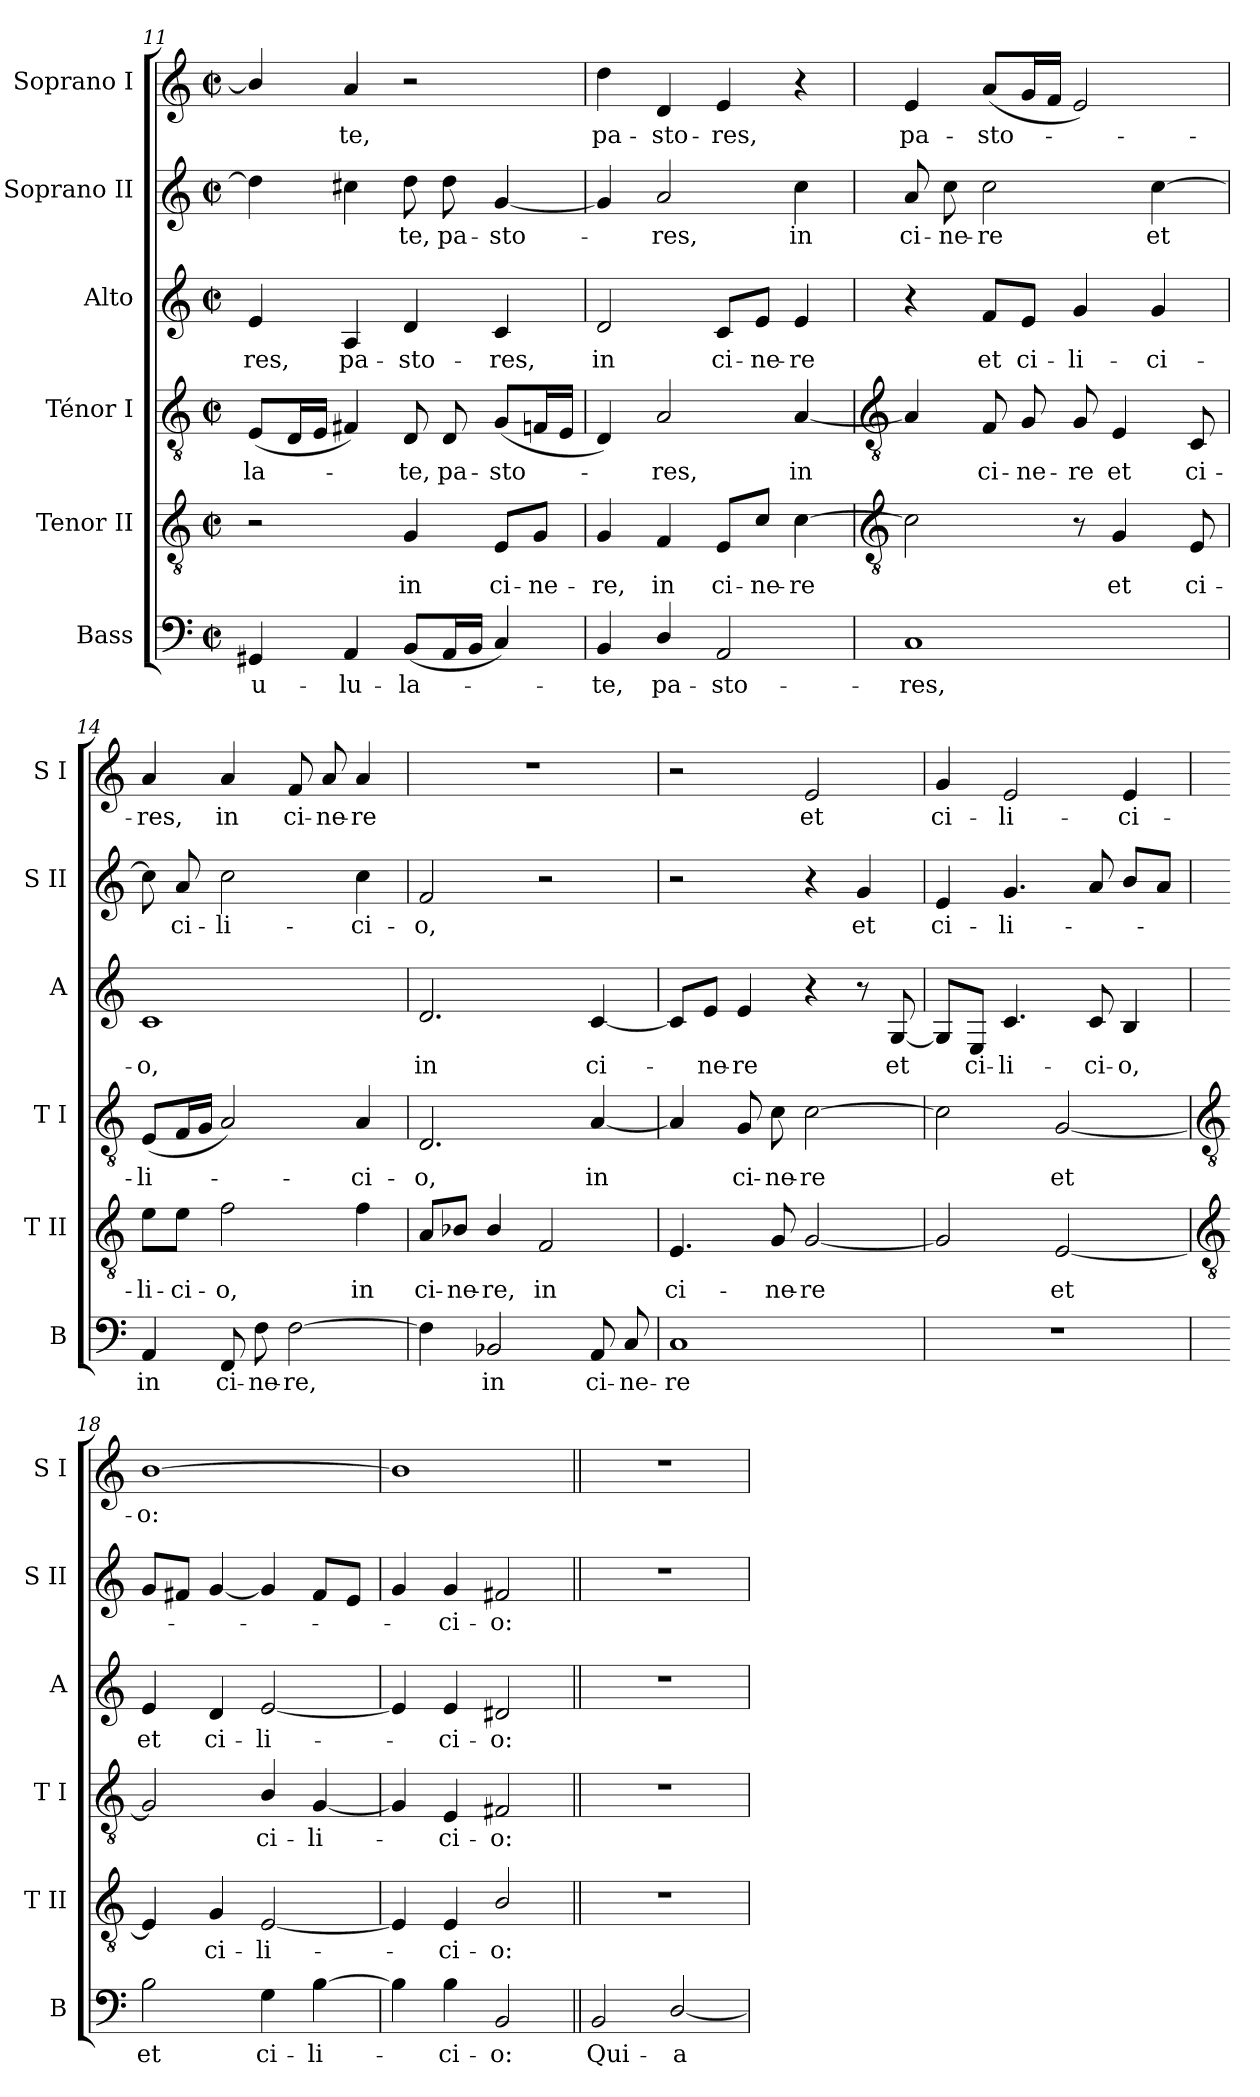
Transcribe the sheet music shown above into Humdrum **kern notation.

**kern	**text	**kern	**text	**kern	**text	**kern	**text	**kern	**text	**kern	**text
*part6	*part6	*part5	*part5	*part4	*part4	*part3	*part3	*part2	*part2	*part1	*part1
*staff6	*staff6	*staff5	*staff5	*staff4	*staff4	*staff3	*staff3	*staff2	*staff2	*staff1	*staff1
*I"Bass	*	*I"Tenor II	*	*I"Ténor I	*	*I"Alto	*	*I"Soprano II	*	*I"Soprano I	*
*I'B	*	*I'T II	*	*I'T I	*	*I'A	*	*I'S II	*	*I'S I	*
*clefF4	*	*clefGv2	*	*clefGv2	*	*clefG2	*	*clefG2	*	*clefG2	*
*k[]	*	*k[]	*	*k[]	*	*k[]	*	*k[]	*	*k[]	*
*C:	*	*C:	*	*C:	*	*C:	*	*C:	*	*C:	*
*M2/2	*	*M2/2	*	*M2/2	*	*M2/2	*	*M2/2	*	*M2/2	*
*met(c|)	*	*met(c|)	*	*met(c|)	*	*met(c|)	*	*met(c|)	*	*met(c|)	*
=11	=11	=11	=11	=11	=11	=11	=11	=11	=11	=11	=11
!	!LO:LY:b	!	!	!	!LO:LY:b	!	!LO:LY:b	!	!	!	!
4GG#X	u-	2r	.	(<8EL	-la-	4e	res,	4dd]	.	4b/]	.
.	.	.	.	16DL	.	.	.	.	.	.	.
.	.	.	.	16EJJ	.	.	.	.	.	.	.
!	!LO:LY:b	!	!	!	!	!	!LO:LY:b	!	!	!	!LO:LY:b
4AA	-lu-	.	.	4F#X)	.	4A	pa-	4cc#X	.	4a	te,
!	!LO:LY:b	!	!LO:LY:b	!	!LO:LY:b	!	!LO:LY:b	!	!LO:LY:b	!	!
(<8BBL	-la-	4G	in	8D	te,	4d	-sto-	8dd	te,	2r	.
!	!	!	!	!	!LO:LY:b	!	!	!	!LO:LY:b	!	!
16AAL	.	.	.	8D	pa-	.	.	8dd	pa-	.	.
16BBJJ	.	.	.	.	.	.	.	.	.	.	.
!	!	!	!LO:LY:b	!	!LO:LY:b	!	!LO:LY:b	!	!LO:LY:b	!	!
4C)	.	8E/L	ci-	(<8GL	-sto-	4c	-res,	[4g	-sto-	.	.
!	!	!	!LO:LY:b	!	!	!	!	!	!	!	!
.	.	8G/J	-ne-	16FnL	.	.	.	.	.	.	.
.	.	.	.	16EJJ	.	.	.	.	.	.	.
=12	=12	=12	=12	=12	=12	=12	=12	=12	=12	=12	=12
!	!LO:LY:b	!	!LO:LY:b	!	!	!	!LO:LY:b	!	!	!	!LO:LY:b
4BB	te,	4G	-re,	4D)	.	2d	in	4g]	.	4dd	pa-
!	!LO:LY:b	!	!LO:LY:b	!	!LO:LY:b	!	!	!	!LO:LY:b	!	!LO:LY:b
4D/	pa-	4F	in	2A	res,	.	.	2a	res,	4d	-sto-
!	!LO:LY:b	!	!LO:LY:b	!	!	!	!LO:LY:b	!	!	!	!LO:LY:b
2AA	-sto-	8E/L	ci-	.	.	8c/L	ci-	.	.	4e	-res,
!	!	!	!LO:LY:b	!	!	!	!LO:LY:b	!	!	!	!
.	.	8c/J	-ne-	.	.	8e/J	-ne-	.	.	.	.
!	!	!	!LO:LY:b	!	!LO:LY:b	!	!LO:LY:b	!	!LO:LY:b	!	!
.	.	[4c	-re	[4A	in	4e	-re	4cc	in	4r	.
!!LO:LB:g=z
=13	=13	=13	=13	=13	=13	=13	=13	=13	=13	=13	=13
*	*	*clefGv2	*	*clefGv2	*	*	*	*	*	*	*
!	!LO:LY:b	!	!	!	!	!	!	!	!LO:LY:b	!	!LO:LY:b
1C	-res,	2c]	.	4A]	.	4r	.	8a	ci-	4e	pa-
!	!	!	!	!	!	!	!	!	!LO:LY:b	!	!
.	.	.	.	.	.	.	.	8cc	-ne-	.	.
!	!	!	!	!	!LO:LY:b	!	!LO:LY:b	!	!LO:LY:b	!	!LO:LY:b
.	.	.	.	8F	ci-	8f/L	et	2cc	-re	(<8aL	-sto-
!	!	!	!	!	!LO:LY:b	!	!LO:LY:b	!	!	!	!
.	.	.	.	8G	-ne-	8e/J	ci-	.	.	16gL	.
.	.	.	.	.	.	.	.	.	.	16fJJ	.
!	!	!	!	!	!LO:LY:b	!	!LO:LY:b	!	!	!	!
.	.	8r	.	8G	-re	4g	-li-	.	.	2e)	.
!	!	!	!LO:LY:b	!	!LO:LY:b	!	!	!	!	!	!
.	.	4G	et	4E	et	.	.	.	.	.	.
!	!	!	!	!	!	!	!LO:LY:b	!	!LO:LY:b	!	!
.	.	.	.	.	.	4g	-ci-	[4cc	et	.	.
!	!	!	!LO:LY:b	!	!LO:LY:b	!	!	!	!	!	!
.	.	8E	ci-	8C	ci-	.	.	.	.	.	.
=14	=14	=14	=14	=14	=14	=14	=14	=14	=14	=14	=14
!	!LO:LY:b	!	!LO:LY:b	!	!LO:LY:b	!	!LO:LY:b	!	!	!	!LO:LY:b
4AA	in	8e\L	-li-	(<8EL	-li-	1c	-o,	8cc]	.	4a	res,
!	!	!	!LO:LY:b	!	!	!	!	!	!LO:LY:b	!	!
.	.	8e\J	-ci-	16FL	.	.	.	8a	ci-	.	.
.	.	.	.	16GJJ	.	.	.	.	.	.	.
!	!LO:LY:b	!	!LO:LY:b	!	!	!	!	!	!LO:LY:b	!	!LO:LY:b
8FF	ci-	2f	-o,	2A)	.	.	.	2cc	-li-	4a	in
!	!LO:LY:b	!	!	!	!	!	!	!	!	!	!
8F	-ne-	.	.	.	.	.	.	.	.	.	.
!	!LO:LY:b	!	!	!	!	!	!	!	!	!	!LO:LY:b
[2F	-re,	.	.	.	.	.	.	.	.	8f	ci-
!	!	!	!	!	!	!	!	!	!	!	!LO:LY:b
.	.	.	.	.	.	.	.	.	.	8a	-ne-
!	!	!	!LO:LY:b	!	!LO:LY:b	!	!	!	!LO:LY:b	!	!LO:LY:b
.	.	4f	in	4A	ci-	.	.	4cc	-ci-	4a	-re
=15	=15	=15	=15	=15	=15	=15	=15	=15	=15	=15	=15
!	!	!	!LO:LY:b	!	!LO:LY:b	!	!LO:LY:b	!	!LO:LY:b	!	!
4F]	.	8A/L	ci-	2.D	-o,	2.d	in	2f	-o,	1r	.
!	!	!	!LO:LY:b	!	!	!	!	!	!	!	!
.	.	8B-X/J	-ne-	.	.	.	.	.	.	.	.
!	!LO:LY:b	!	!LO:LY:b	!	!	!	!	!	!	!	!
2BB-X	in	4B-/	-re,	.	.	.	.	.	.	.	.
!	!	!	!LO:LY:b	!	!	!	!	!	!	!	!
.	.	2F	in	.	.	.	.	2r	.	.	.
!	!LO:LY:b	!	!	!	!LO:LY:b	!	!LO:LY:b	!	!	!	!
8AA	ci-	.	.	[4A	in	[4c	ci-	.	.	.	.
!	!LO:LY:b	!	!	!	!	!	!	!	!	!	!
8C	-ne-	.	.	.	.	.	.	.	.	.	.
=16	=16	=16	=16	=16	=16	=16	=16	=16	=16	=16	=16
!	!LO:LY:b	!	!LO:LY:b	!	!	!	!	!	!	!	!
1C	-re	4.E	ci-	4A]	.	8c/L]	.	2r	.	2r	.
!	!	!	!	!	!	!	!LO:LY:b	!	!	!	!
.	.	.	.	.	.	8e/J	ne-	.	.	.	.
!	!	!	!	!	!LO:LY:b	!	!LO:LY:b	!	!	!	!
.	.	.	.	8G	ci-	4e	-re	.	.	.	.
!	!	!	!LO:LY:b	!	!LO:LY:b	!	!	!	!	!	!
.	.	8G	-ne-	8c	-ne-	.	.	.	.	.	.
!	!	!	!LO:LY:b	!	!LO:LY:b	!	!	!	!	!	!LO:LY:b
.	.	[2G	-re	[2c	-re	4r	.	4r	.	2e	et
!	!	!	!	!	!	!	!	!	!LO:LY:b	!	!
.	.	.	.	.	.	8r	.	4g	et	.	.
!	!	!	!	!	!	!	!LO:LY:b	!	!	!	!
.	.	.	.	.	.	[8G	et	.	.	.	.
=17	=17	=17	=17	=17	=17	=17	=17	=17	=17	=17	=17
!	!	!	!	!	!	!	!	!	!LO:LY:b	!	!LO:LY:b
1r	.	2G]	.	2c]	.	8G/L]	.	4e	ci-	4g	ci-
!	!	!	!	!	!	!	!LO:LY:b	!	!	!	!
.	.	.	.	.	.	8E/J	ci-	.	.	.	.
!	!	!	!	!	!	!	!LO:LY:b	!	!LO:LY:b	!	!LO:LY:b
.	.	.	.	.	.	4.c	-li-	4.g	-li-	2e	-li-
!	!	!	!LO:LY:b	!	!LO:LY:b	!	!	!	!	!	!
.	.	[2E	et	[2G	et	.	.	.	.	.	.
!	!	!	!	!	!	!	!LO:LY:b	!	!	!	!
.	.	.	.	.	.	8c	-ci-	8a	.	.	.
!	!	!	!	!	!	!	!LO:LY:b	!	!	!	!LO:LY:b
.	.	.	.	.	.	4B	-o,	8bL	.	4e	-ci-
.	.	.	.	.	.	.	.	8aJ	.	.	.
!!LO:LB:g=z
=18	=18	=18	=18	=18	=18	=18	=18	=18	=18	=18	=18
*	*	*clefGv2	*	*clefGv2	*	*	*	*	*	*	*
!	!LO:LY:b	!	!	!	!	!	!LO:LY:b	!	!	!	!LO:LY:b
2B	et	4E]	.	2G]	.	4e	et	8gL	.	[1b	-o:
.	.	.	.	.	.	.	.	8f#XJ	.	.	.
!	!	!	!LO:LY:b	!	!	!	!LO:LY:b	!	!	!	!
.	.	4G	ci-	.	.	4d	ci-	[4g	.	.	.
!	!LO:LY:b	!	!LO:LY:b	!	!LO:LY:b	!	!LO:LY:b	!	!	!	!
4G	ci-	[2E	-li-	4B/	ci-	[2e	-li-	4g]	.	.	.
!	!LO:LY:b	!	!	!	!LO:LY:b	!	!	!	!	!	!
[4B	-li-	.	.	[4G	-li-	.	.	8f#L	.	.	.
.	.	.	.	.	.	.	.	8eJ	.	.	.
=19	=19	=19	=19	=19	=19	=19	=19	=19	=19	=19	=19
4B]	.	4E]	.	4G]	.	4e]	.	4g	.	1b]	.
!	!LO:LY:b	!	!LO:LY:b	!	!LO:LY:b	!	!LO:LY:b	!	!LO:LY:b	!	!
4B	ci-	4E	ci-	4E	ci-	4e	ci-	4g	ci-	.	.
!	!LO:LY:b	!	!LO:LY:b	!	!LO:LY:b	!	!LO:LY:b	!	!LO:LY:b	!	!
2BB	-o:	2B/	-o:	2F#X	-o:	2d#X	-o:	2f#X	-o:	.	.
=20||	=20||	=20||	=20||	=20||	=20||	=20||	=20||	=20||	=20||	=20||	=20||
!	!LO:LY:b	!	!	!	!	!	!	!	!	!	!
2BB	Qui-	1r	.	1r	.	1r	.	1r	.	1r	.
!	!LO:LY:b	!	!	!	!	!	!	!	!	!	!
[2D/	-a	.	.	.	.	.	.	.	.	.	.
=	=	=	=	=	=	=	=	=	=	=	=
*-	*-	*-	*-	*-	*-	*-	*-	*-	*-	*-	*-
